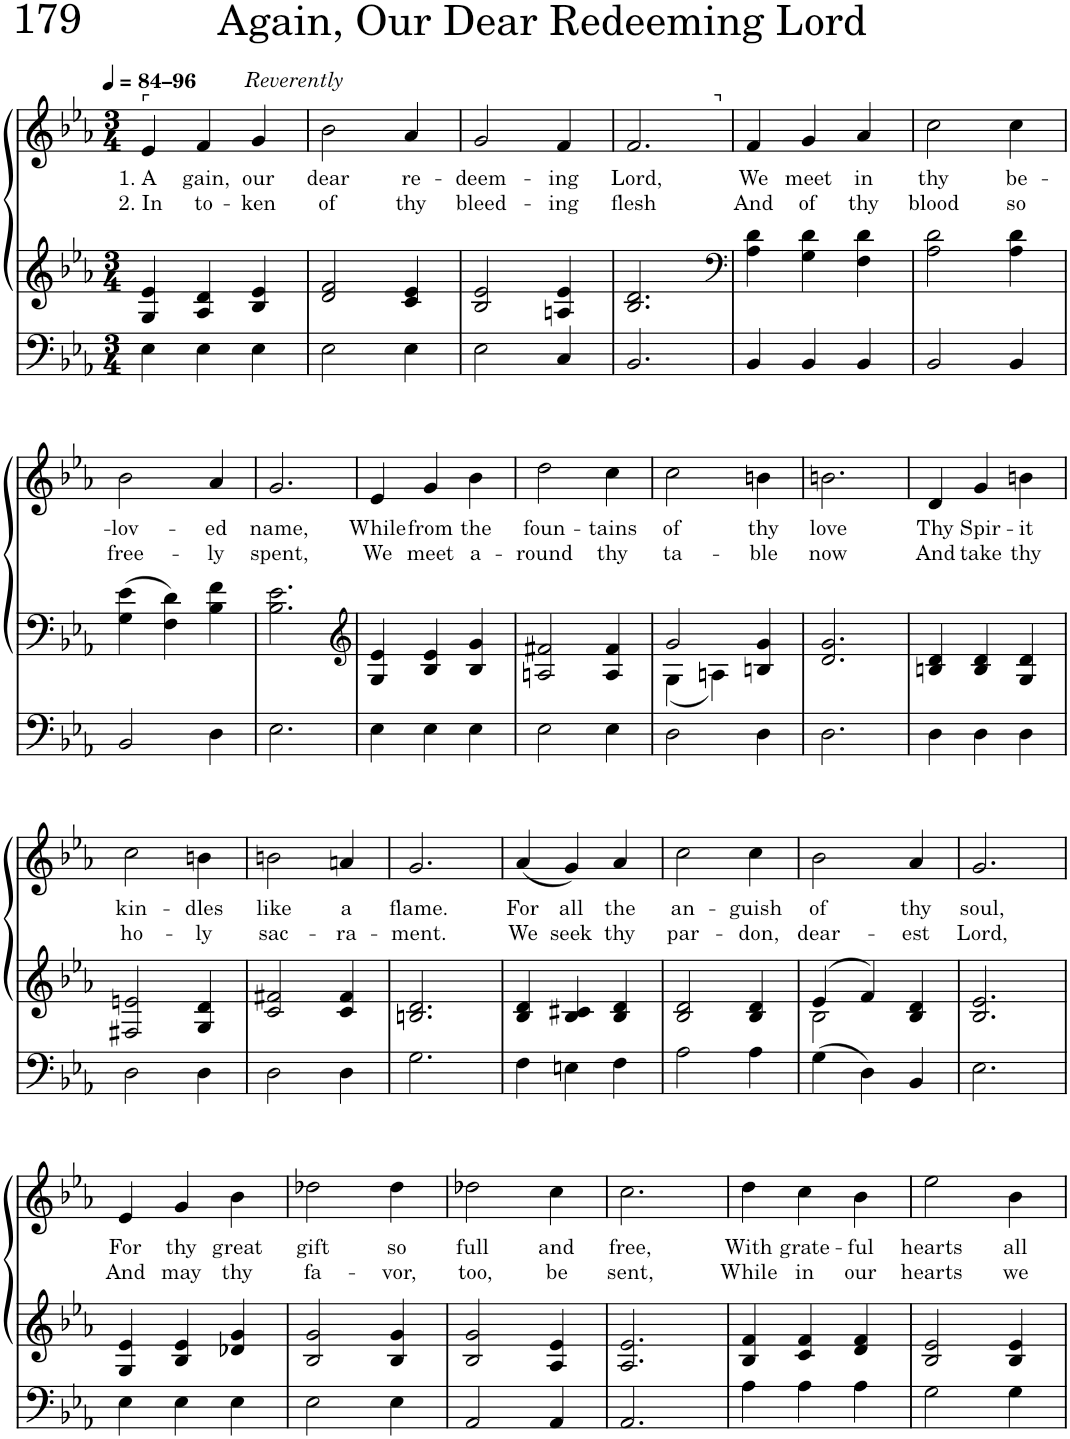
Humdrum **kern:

**kern	**kern	**kern	**text	**text
*part1	*part1	*part1	*part1	*part1
*staff3	*staff2	*staff1	*staff1	*staff1
*I"Organ	*	*	*	*
*I'Org.	*	*	*	*
*clefF4	*clefG2	*clefG2	*	*
*k[b-e-a-]	*k[b-e-a-]	*k[b-e-a-]	*	*
*M3/4	*M3/4	*M3/4	*	*
*MM84	*MM84	*MM84	*	*
=1	=1	=1	=1	=1
!	!	!LO:TX:a:t=⌜	!	!
!	!	!LO:TX:a:B:t=–96	!	!
!	!	!	!LO:LY:b	!LO:LY:b
4E-\	4G/ 4e-/	4e-/	1. A	2. In
!	!	!	!LO:LY:b	!LO:LY:b
4E-\	4A-/ 4d/	4f/	-gain,	to-
!	!	!LO:TX:a:i:t=Reverently	!	!
!	!	!	!LO:LY:b	!LO:LY:b
4E-\	4B-/ 4e-/	4g/	our	-ken
=2	=2	=2	=2	=2
!	!	!	!LO:LY:b	!LO:LY:b
2E-\	2d/ 2f/	2b-\	dear	of
!	!	!	!LO:LY:b	!LO:LY:b
4E-\	4c/ 4e-/	4a-/	re-	thy
=3	=3	=3	=3	=3
!	!	!	!LO:LY:b	!LO:LY:b
2E-\	2B-/ 2e-/	2g/	-deem-	bleed-
!	!	!	!LO:LY:b	!LO:LY:b
4C/	4An/ 4e-/	4f/	-ing	-ing
=4	=4	=4	=4	=4
!	!	!	!LO:LY:b	!LO:LY:b
*	*	*^	*	*
2.BB-/	2.B-/ 2.d/	2.f/	2ryy	Lord,	flesh
.	.	.	8ryy	.	.
!	!	!	!LO:TX:a:t=⌝	!	!
.	.	.	8ryy	.	.
*	*	*v	*v	*	*
=5	=5	=5	=5	=5
*	*clefF4	*	*	*
*	*	*^	*	*
!	!	!	!	!LO:LY:b	!LO:LY:b
*	*	*v	*v	*	*
4BB-/	4A-\ 4d\	4f/	We	And
!	!	!	!LO:LY:b	!LO:LY:b
4BB-/	4G\ 4d\	4g/	meet	of
!	!	!	!LO:LY:b	!LO:LY:b
4BB-/	4F\ 4d\	4a-/	in	thy
=6	=6	=6	=6	=6
!	!	!	!LO:LY:b	!LO:LY:b
2BB-/	2A-\ 2d\	2cc\	thy	blood
!	!	!	!LO:LY:b	!LO:LY:b
4BB-/	4A-\ 4d\	4cc\	be-	so
!!LO:LB:g=z
=7	=7	=7	=7	=7
!	!	!	!LO:LY:b	!LO:LY:b
2BB-/	4G\ 4e-\	2b-\	-lov-	free-
.	4F\ 4d\	.	.	.
!	!	!	!LO:LY:b	!LO:LY:b
4D\	4B-\ 4f\	4a-/	-ed	-ly
=8	=8	=8	=8	=8
!	!	!	!LO:LY:b	!LO:LY:b
2.E-\	2.B-\ 2.e-\	2.g/	name,	spent,
=9	=9	=9	=9	=9
*	*clefG2	*	*	*
!	!	!	!LO:LY:b	!LO:LY:b
4E-\	4G/ 4e-/	4e-/	While	We
!	!	!	!LO:LY:b	!LO:LY:b
4E-\	4B-/ 4e-/	4g/	from	meet
!	!	!	!LO:LY:b	!LO:LY:b
4E-\	4B-/ 4g/	4b-\	the	a-
=10	=10	=10	=10	=10
!	!	!	!LO:LY:b	!LO:LY:b
2E-\	2An/ 2f#X/	2dd\	foun-	-round
!	!	!	!LO:LY:b	!LO:LY:b
4E-\	4A/ 4f#/	4cc\	-tains	thy
=11	=11	=11	=11	=11
*	*^	*	*	*
!	!	!	!	!LO:LY:b	!LO:LY:b
2D\	2g/	4G\	2cc\	of	ta-
.	.	4An\	.	.	.
!	!	!	!	!LO:LY:b	!LO:LY:b
4D\	4Bn/ 4g/	4ryy	4bn\	thy	-ble
=12	=12	=12	=12	=12	=12
!	!	!	!	!LO:LY:b	!LO:LY:b
*	*v	*v	*	*	*
2.D\	2.d/ 2.g/	2.bn\	love	now
=13	=13	=13	=13	=13
!	!	!	!LO:LY:b	!LO:LY:b
4D\	4Bn/ 4d/	4d/	Thy	And
!	!	!	!LO:LY:b	!LO:LY:b
4D\	4B/ 4d/	4g/	Spir-	take
!	!	!	!LO:LY:b	!LO:LY:b
4D\	4G/ 4d/	4bn\	-it	thy
!!LO:LB:g=z
=14	=14	=14	=14	=14
!	!	!	!LO:LY:b	!LO:LY:b
2D\	2F#X/ 2en/	2cc\	kin-	ho-
!	!	!	!LO:LY:b	!LO:LY:b
4D\	4G/ 4d/	4bn\	-dles	-ly
=15	=15	=15	=15	=15
!	!	!	!LO:LY:b	!LO:LY:b
2D\	2c/ 2f#X/	2bn\	like	sac-
!	!	!	!LO:LY:b	!LO:LY:b
4D\	4c/ 4f#/	4an/	a	-ra-
=16	=16	=16	=16	=16
!	!	!	!LO:LY:b	!LO:LY:b
2.G\	2.Bn/ 2.d/	2.g/	flame.	-ment.
=17	=17	=17	=17	=17
!	!	!	!LO:LY:b	!LO:LY:b
4F\	4B-/ 4d/	(4a-/	For	We
!	!	!	!LO:LY:b	!LO:LY:b
4En\	4B-/ 4c#X/	4g/)	all	seek
!	!	!	!LO:LY:b	!LO:LY:b
4F\	4B-/ 4d/	4a-/	the	thy
=18	=18	=18	=18	=18
!	!	!	!LO:LY:b	!LO:LY:b
2A-\	2B-/ 2d/	2cc\	an-	par-
!	!	!	!LO:LY:b	!LO:LY:b
4A-\	4B-/ 4d/	4cc\	-guish	-don,
=19	=19	=19	=19	=19
*	*^	*	*	*
!	!	!	!	!LO:LY:b	!LO:LY:b
4G\	4e-/	2B-\	2b-\	of	dear-
4D\	4f/	.	.	.	.
!	!	!	!	!LO:LY:b	!LO:LY:b
4BB-/	4B-/ 4d/	4ryy	4a-/	thy	-est
=20	=20	=20	=20	=20	=20
!	!	!	!	!LO:LY:b	!LO:LY:b
*	*v	*v	*	*	*
2.E-\	2.B-/ 2.e-/	2.g/	soul,	Lord,
!!LO:LB:g=z
=21	=21	=21	=21	=21
!	!	!	!LO:LY:b	!LO:LY:b
4E-\	4G/ 4e-/	4e-/	For	And
!	!	!	!LO:LY:b	!LO:LY:b
4E-\	4B-/ 4e-/	4g/	thy	may
!	!	!	!LO:LY:b	!LO:LY:b
4E-\	4d-X/ 4g/	4b-\	great	thy
=22	=22	=22	=22	=22
!	!	!	!LO:LY:b	!LO:LY:b
2E-\	2B-/ 2g/	2dd-X\	gift	fa-
!	!	!	!LO:LY:b	!LO:LY:b
4E-\	4B-/ 4g/	4dd-\	so	-vor,
=23	=23	=23	=23	=23
!	!	!	!LO:LY:b	!LO:LY:b
2AA-/	2B-/ 2g/	2dd-X\	full	too,
!	!	!	!LO:LY:b	!LO:LY:b
4AA-/	4A-/ 4e-/	4cc\	and	be
=24	=24	=24	=24	=24
!	!	!	!LO:LY:b	!LO:LY:b
2.AA-/	2.A-/ 2.e-/	2.cc\	free,	sent,
=25	=25	=25	=25	=25
!	!	!	!LO:LY:b	!LO:LY:b
4A-\	4B-/ 4f/	4dd\	With	While
!	!	!	!LO:LY:b	!LO:LY:b
4A-\	4c/ 4f/	4cc\	grate-	in
!	!	!	!LO:LY:b	!LO:LY:b
4A-\	4d/ 4f/	4b-\	-ful	our
=26	=26	=26	=26	=26
!	!	!	!LO:LY:b	!LO:LY:b
2G\	2B-/ 2e-/	2ee-\	hearts	hearts
!	!	!	!LO:LY:b	!LO:LY:b
4G\	4B-/ 4e-/	4b-\	all	we
=	=	=	=	=
*-	*-	*-	*-	*-
